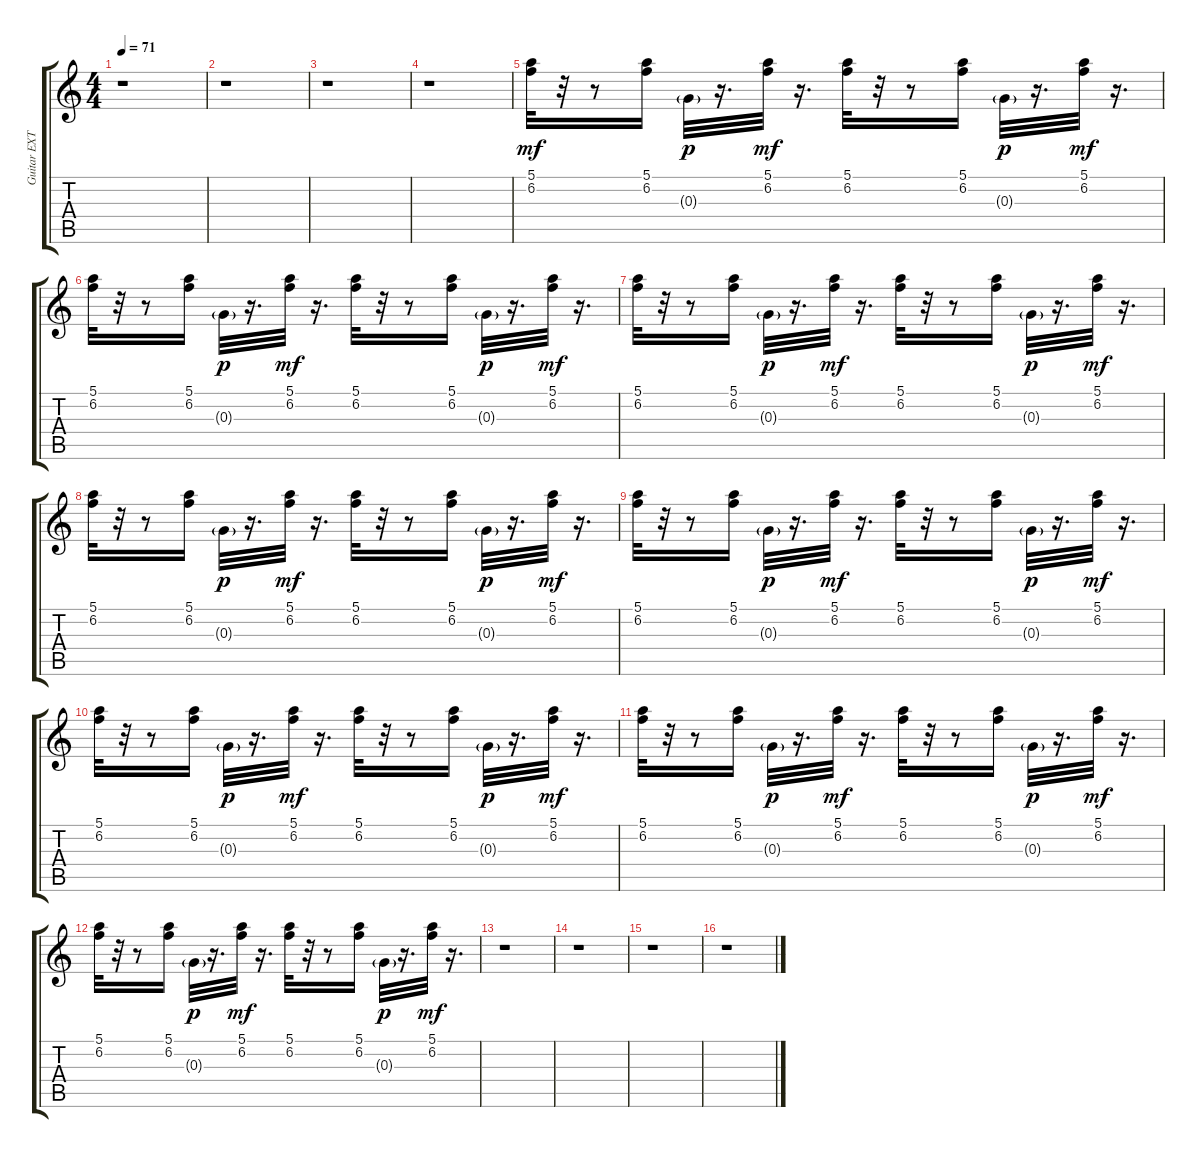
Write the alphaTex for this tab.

\track ("Guitar EXTENSION FOUR" "Guitar EXT") {instrument distortionguitar}
\staff {score tabs}
\tuning (E4 B3 G3 D3 A2 D2) {hide}
\ts (4 4)
\tempo 71
\clef g2
\ks c
r.1{dy mf} |
r.1 |
r.1 |
r.1 |
(5.1 6.2).32 r.32 r.8 (5.1 6.2).16 0.3{g}.32{dy p} r.16{d} (5.1 6.2).32{dy mf} r.16{d} (5.1 6.2).32 r.32 r.8 (5.1 6.2).16 0.3{g}.32{dy p} r.16{d} (5.1 6.2).32{dy mf} r.16{d} |
(5.1 6.2).32 r.32 r.8 (5.1 6.2).16 0.3{g}.32{dy p} r.16{d} (5.1 6.2).32{dy mf} r.16{d} (5.1 6.2).32 r.32 r.8 (5.1 6.2).16 0.3{g}.32{dy p} r.16{d} (5.1 6.2).32{dy mf} r.16{d} |
(5.1 6.2).32 r.32 r.8 (5.1 6.2).16 0.3{g}.32{dy p} r.16{d} (5.1 6.2).32{dy mf} r.16{d} (5.1 6.2).32 r.32 r.8 (5.1 6.2).16 0.3{g}.32{dy p} r.16{d} (5.1 6.2).32{dy mf} r.16{d} |
(5.1 6.2).32 r.32 r.8 (5.1 6.2).16 0.3{g}.32{dy p} r.16{d} (5.1 6.2).32{dy mf} r.16{d} (5.1 6.2).32 r.32 r.8 (5.1 6.2).16 0.3{g}.32{dy p} r.16{d} (5.1 6.2).32{dy mf} r.16{d} |
(5.1 6.2).32 r.32 r.8 (5.1 6.2).16 0.3{g}.32{dy p} r.16{d} (5.1 6.2).32{dy mf} r.16{d} (5.1 6.2).32 r.32 r.8 (5.1 6.2).16 0.3{g}.32{dy p} r.16{d} (5.1 6.2).32{dy mf} r.16{d} |
(5.1 6.2).32 r.32 r.8 (5.1 6.2).16 0.3{g}.32{dy p} r.16{d} (5.1 6.2).32{dy mf} r.16{d} (5.1 6.2).32 r.32 r.8 (5.1 6.2).16 0.3{g}.32{dy p} r.16{d} (5.1 6.2).32{dy mf} r.16{d} |
(5.1 6.2).32 r.32 r.8 (5.1 6.2).16 0.3{g}.32{dy p} r.16{d} (5.1 6.2).32{dy mf} r.16{d} (5.1 6.2).32 r.32 r.8 (5.1 6.2).16 0.3{g}.32{dy p} r.16{d} (5.1 6.2).32{dy mf} r.16{d} |
(5.1 6.2).32 r.32 r.8 (5.1 6.2).16 0.3{g}.32{dy p} r.16{d} (5.1 6.2).32{dy mf} r.16{d} (5.1 6.2).32 r.32 r.8 (5.1 6.2).16 0.3{g}.32{dy p} r.16{d} (5.1 6.2).32{dy mf} r.16{d} |
r.1 |
r.1 |
r.1 |
r.1
